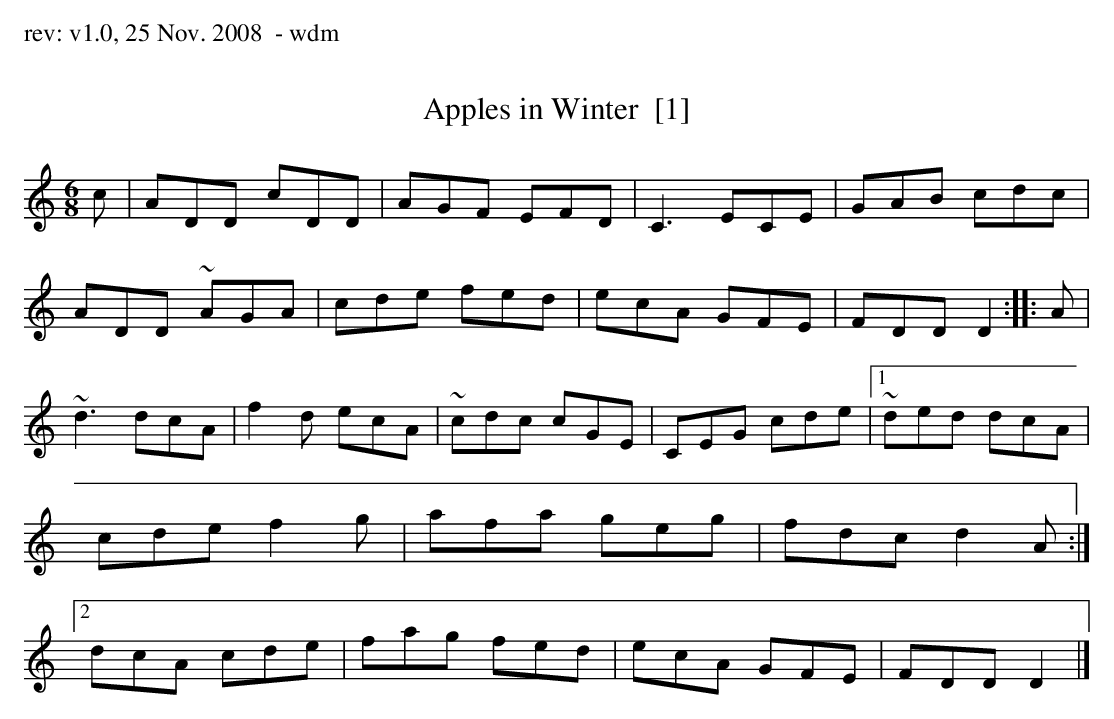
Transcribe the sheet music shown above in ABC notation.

X:1
T:Apples in Winter  [1]
M:6/8
L:1/8
K:DDor
c | ADD cDD | AGF EFD | C3 ECE | GAB cdc |\
ADD ~AGA | cde fed | ecA GFE | FDD D2 :: A |\
~d3 dcA | f2 d ecA | ~cdc cGE | CEG cde |1\
~ded dcA | cde f2 g | afa geg | fdc d2 A :|2\
dcA cde | fag fed | ecA GFE | FDD D2 |]**
